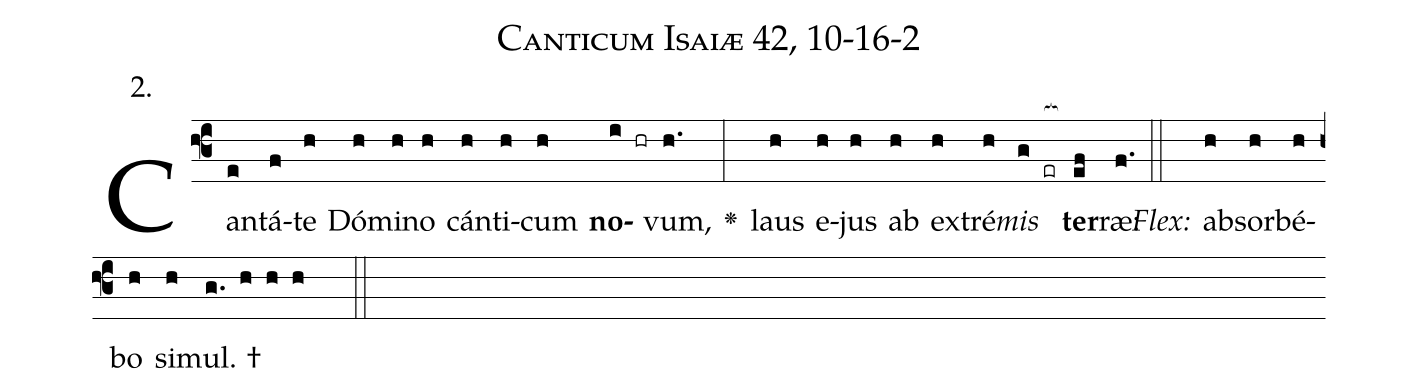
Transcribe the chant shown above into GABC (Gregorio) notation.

name: Canticum Isaiæ 42, 10-16-2;
annotation: 2.;
%%
(f3)Can(e)tá(f)te(h) Dó(h)mi(h)no(h) cán(h)ti(h)cum(h) <b>no</b>(i hr)vum,(h.) <v>\greheightstar</v>(:) laus(h) e(h)jus(h) ab(h) ex(h)tré(h)<i>mis</i>(g er[ocb:1{]) <b>ter</b>(ef[ocb:0}])ræ:(f.) (::)
<i>Flex:</i>()  ab(h)sor(h)bé(h)bo(h) si(h)mul. †(g. h h h  ::)

%E(h) u(h) o(h) u(g) a(ef) e.(f.) (::)
